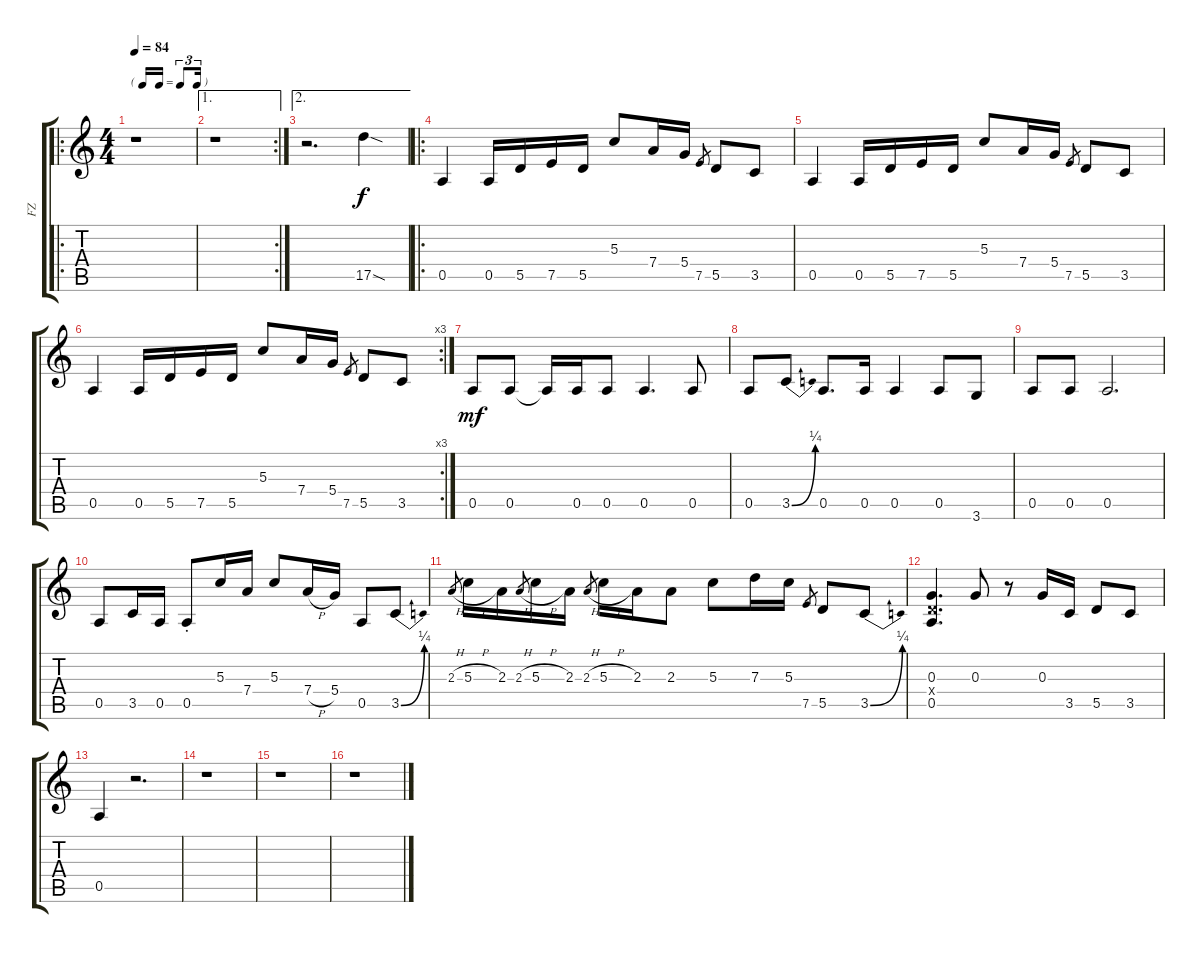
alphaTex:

\track ("FZ" "FZ") {instrument overdrivenguitar}
\staff {score tabs}
\tuning (E4 B3 G3 D3 A2 E2) {hide}
\ro
\ts (4 4)
\tf triplet16th
\tempo 84
\clef g2
\ks c
r.1{dy f instrument overdrivenguitar} |
\ae 1
\rc 2
r.1 |
\ae 2
r.2{d} 17.5{sod}.4 |
\ro
0.5.4 0.5.16 5.5.16 7.5.16 5.5.16 5.3.8 7.4.16 5.4.16 7.5.8{gr} 5.5.8 3.5.8 |
0.5.4 0.5.16 5.5.16 7.5.16 5.5.16 5.3.8 7.4.16 5.4.16 7.5.8{gr} 5.5.8 3.5.8 |
\rc 3
0.5.4 0.5.16 5.5.16 7.5.16 5.5.16 5.3.8 7.4.16 5.4.16 7.5.8{gr} 5.5.8 3.5.8 |
0.5.8{dy mf} 0.5.8 0.5{t}.16 0.5.16 0.5.8 0.5.4{d} 0.5.8 |
0.5.8 3.5{be (bend 0 0 60 1)}.8 0.5.8{d} 0.5.16 0.5.4 0.5.8 3.6.8 |
0.5.8 0.5.8 0.5.2{d} |
0.5.8 3.5.16 0.5.16 0.5{st}.8 5.3.16 7.4.16 5.3.8 7.4{h}.16 5.4.16 0.5.8 3.5{be (bend 0 0 60 1)}.8 |
2.3{h}.8{gr} 5.3{h}.16 2.3.16 2.3{h}.8{gr} 5.3{h}.16 2.3.16 2.3{h}.8{gr} 5.3{h}.16 2.3.16 2.3.8 5.3.8 7.3.16 5.3.16 7.5.8{gr} 5.5.8 3.5{be (bend 0 0 60 1)}.8 |
(0.3 0.4{x} 0.5).4{d} 0.3.8 r.8 0.3.16 3.5.16 5.5.8 3.5.8 |
0.5.4 r.2{d} |
r.1 |
r.1 |
r.1
